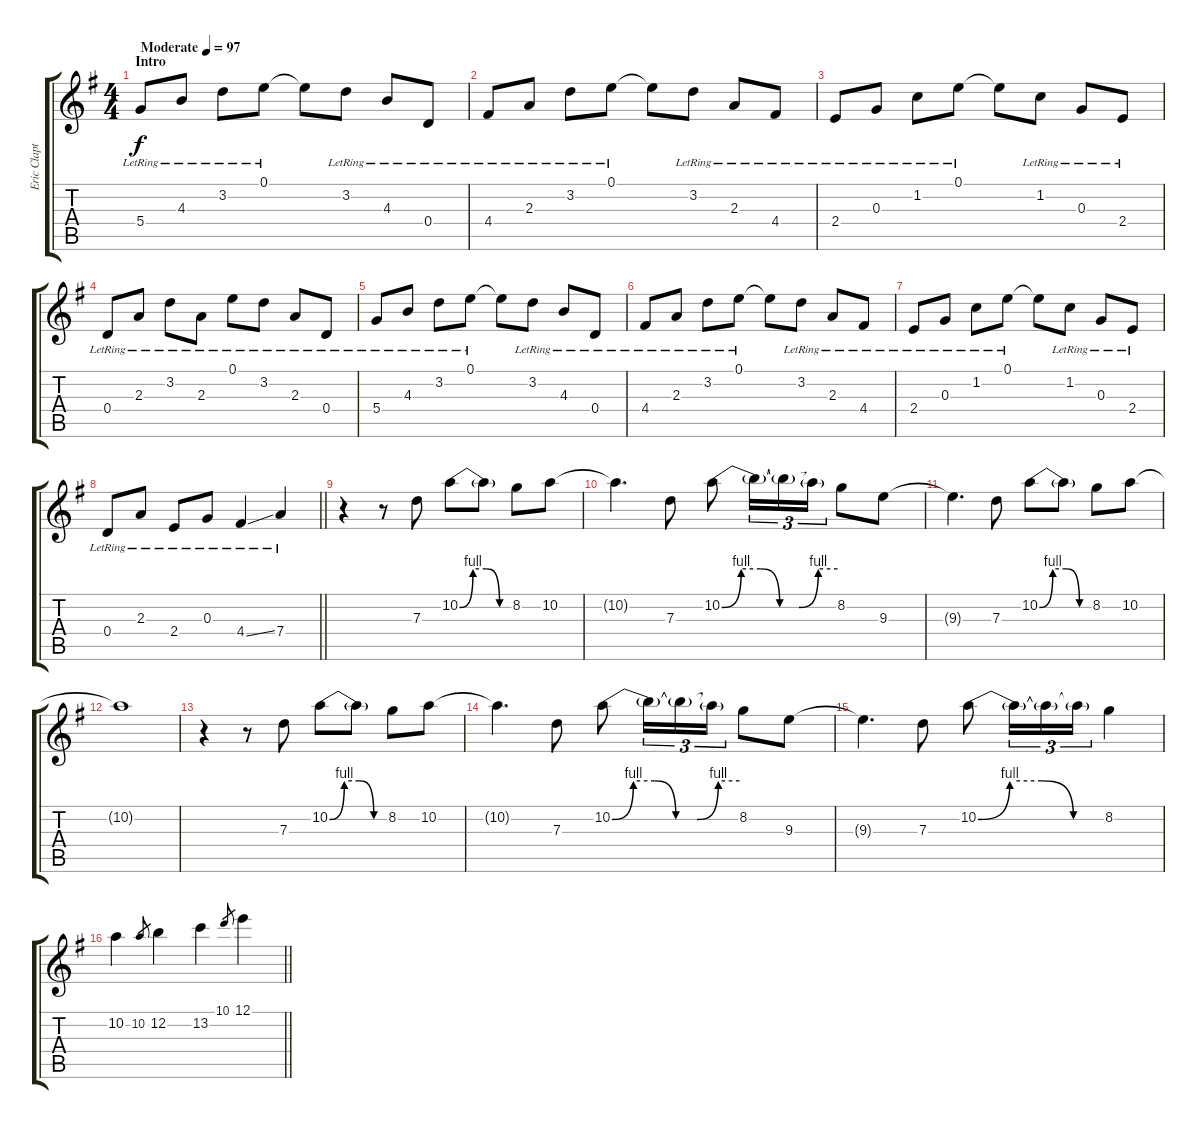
\track ("Eric Clapton" "Eric Clapt") {instrument electricguitarjazz}
\staff {score tabs}
\tuning (E4 B3 G3 D3 A2 E2) {hide}
\ts (4 4)
\section ("" "Intro")
\tempo (97 "Moderate")
\clef g2
\ks g
5.4{lr}.8{dy f instrument electricguitarjazz} 4.3{lr}.8 3.2{lr}.8 0.1{lr}.8 0.1{t}.8 3.2{lr}.8 4.3{lr}.8 0.4{lr}.8 |
4.4{lr}.8 2.3{lr}.8 3.2{lr}.8 0.1{lr}.8 0.1{t}.8 3.2{lr}.8 2.3{lr}.8 4.4{lr}.8 |
2.4{lr}.8 0.3{lr}.8 1.2{lr}.8 0.1{lr}.8 0.1{t}.8 1.2{lr}.8 0.3{lr}.8 2.4{lr}.8 |
0.4{lr}.8 2.3{lr}.8 3.2{lr}.8 2.3{lr}.8 0.1{lr}.8 3.2{lr}.8 2.3{lr}.8 0.4{lr}.8 |
5.4{lr}.8 4.3{lr}.8 3.2{lr}.8 0.1{lr}.8 0.1{t}.8 3.2{lr}.8 4.3{lr}.8 0.4{lr}.8 |
4.4{lr}.8 2.3{lr}.8 3.2{lr}.8 0.1{lr}.8 0.1{t}.8 3.2{lr}.8 2.3{lr}.8 4.4{lr}.8 |
2.4{lr}.8 0.3{lr}.8 1.2{lr}.8 0.1{lr}.8 0.1{t}.8 1.2{lr}.8 0.3{lr}.8 2.4{lr}.8 |
\barLineRight lightlight
0.4{lr}.8 2.3{lr}.8 2.4{lr}.8 0.3{lr}.8 4.4{ss lr}.4 7.4{lr}.4 |
r.4 r.8 7.3.8 10.2{be (custom 0 0 15 4 30 4 45 0 60 0)}.8 10.2{t}.8 8.2.8 10.2.8 |
10.2{t}.4{d} 7.3.8 10.2{be (custom 0 0 10 4 20 4 30 0 40 0 50 4 60 4)}.8 10.2{t}.16{tu (3 2)} 10.2{t}.16{tu (3 2)} 10.2{t}.16{tu (3 2)} 8.2.8 9.3.8 |
9.3{t}.4{d} 7.3.8 10.2{be (custom 0 0 15 4 30 4 45 0 60 0)}.8 10.2{t}.8 8.2.8 10.2.8 |
10.2{t}.1 |
r.4 r.8 7.3.8 10.2{be (custom 0 0 15 4 30 4 45 0 60 0)}.8 10.2{t}.8 8.2.8 10.2.8 |
10.2{t}.4{d} 7.3.8 10.2{be (custom 0 0 10 4 20 4 30 0 40 0 50 4 60 4)}.8 10.2{t}.16{tu (3 2)} 10.2{t}.16{tu (3 2)} 10.2{t}.16{tu (3 2)} 8.2.8 9.3.8 |
9.3{t}.4{d} 7.3.8 10.2{be (custom 0 0 15 4 30 4 45 0 60 0)}.8 10.2{t}.16{tu (3 2)} 10.2{t}.16{tu (3 2)} 10.2{t}.16{tu (3 2)} 8.2.4 |
\barLineRight lightlight
10.2.4 10.2.8{gr} 12.2.4 13.2.4 10.1.8{gr} 12.1.4
